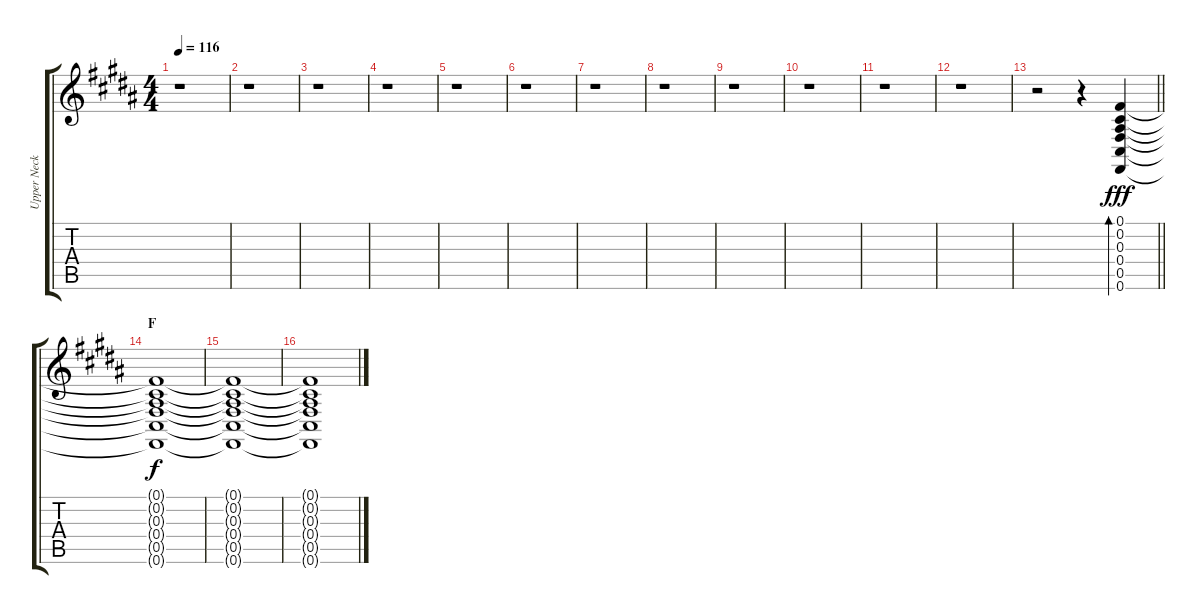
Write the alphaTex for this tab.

\track ("Upper Neck (12-String)" "Upper Neck") {instrument synthstrings2}
\staff {score tabs}
\tuning (Gb4 Db4 Bb3 Gb3 Db3 Gb2) {hide}
\ts (4 4)
\tempo 116
\clef g2
\ks b
r.1{dy fff} |
r.1 |
r.1 |
r.1 |
r.1 |
r.1 |
r.1 |
r.1 |
r.1 |
r.1 |
r.1 |
r.1 |
\barLineRight lightlight
r.2 r.4 (0.1 0.2 0.3 0.4 0.5 0.6).4{bd 240} |
\section ("" "F")
(0.1{t} 0.2{t} 0.3{t} 0.4{t} 0.5{t} 0.6{t}).1{dy f} |
(0.1{t} 0.2{t} 0.3{t} 0.4{t} 0.5{t} 0.6{t}).1 |
(0.1{t} 0.2{t} 0.3{t} 0.4{t} 0.5{t} 0.6{t}).1
